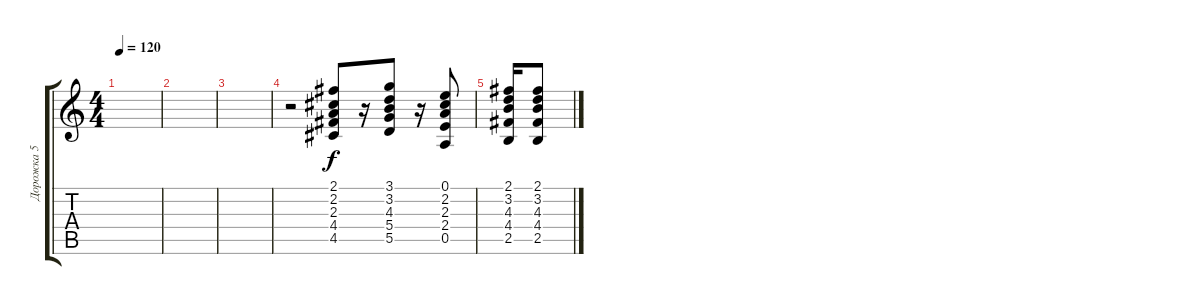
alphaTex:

\track ("Дорожка 5" "Дорожка 5") {instrument acousticguitarsteel}
\staff {score tabs}
\tuning (E4 B3 G3 D3 A2 E2) {hide}
\ts (4 4)
\tempo 120
\clef g2
\ks c
|
|
|
r.2 (2.1 2.2 2.3 4.4 4.5).8 r.16 (3.1 3.2 4.3 5.4 5.5).8 r.16 (0.1 2.2 2.3 2.4 0.5).8 |
(2.1 3.2 4.3 4.4 2.5).16 (2.1 3.2 4.3 4.4 2.5).8
